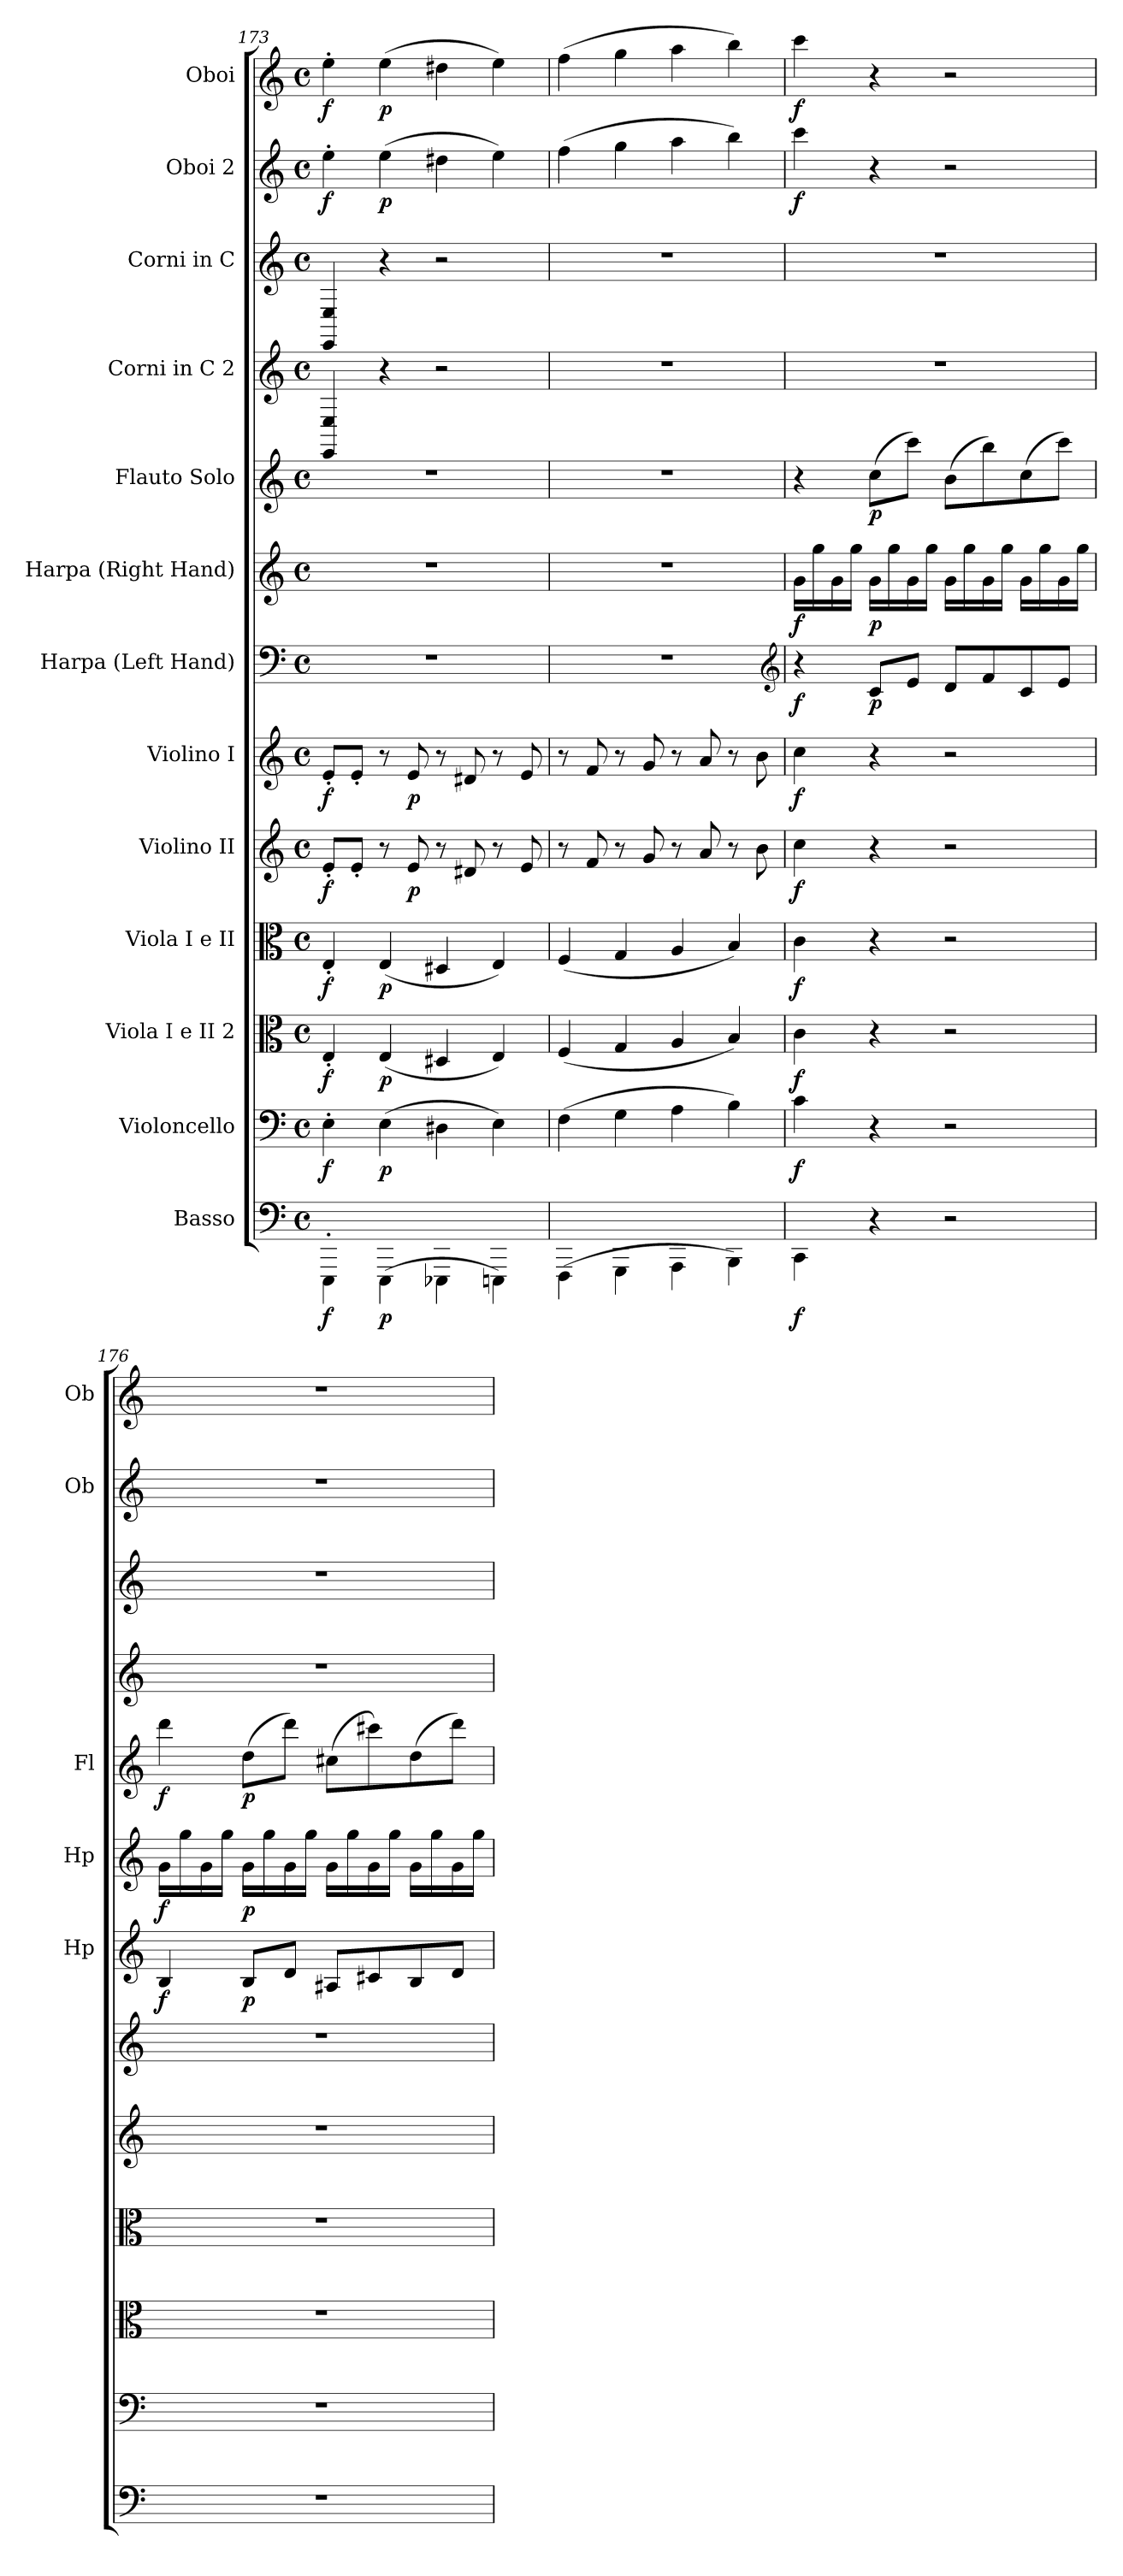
**kern	**dynam	**kern	**dynam	**kern	**dynam	**kern	**dynam	**kern	**dynam	**kern	**dynam	**kern	**dynam	**kern	**dynam	**kern	**dynam	**kern	**kern	**kern	**dynam	**kern	**dynam
*part13	*part13	*part12	*part12	*part11	*part11	*part10	*part10	*part9	*part9	*part8	*part8	*part7	*part7	*part6	*part6	*part5	*part5	*part4	*part3	*part2	*part2	*part1	*part1
*staff13	*staff13	*staff12	*staff12	*staff11	*staff11	*staff10	*staff10	*staff9	*staff9	*staff8	*staff8	*staff7	*staff7	*staff6	*staff6	*staff5	*staff5	*staff4	*staff3	*staff2	*staff2	*staff1	*staff1
*I"Basso	*	*I"Violoncello	*	*I"Viola I e II 2	*	*I"Viola I e II	*	*I"Violino II	*	*I"Violino I	*	*I"Harpa (Left Hand)	*	*I"Harpa (Right Hand)	*	*I"Flauto Solo	*	*I"Corni in C 2	*I"Corni in C	*I"Oboi 2	*	*I"Oboi	*
*	*	*	*	*	*	*	*	*	*	*	*	*I'Hp	*	*I'Hp	*	*I'Fl	*	*	*	*I'Ob	*	*I'Ob	*
!!LO:PB:g=z
*clefF4	*	*clefF4	*	*clefC3	*	*clefC3	*	*clefG2	*	*clefG2	*	*clefF4	*	*clefG2	*	*clefG2	*	*clefG2	*clefG2	*clefG2	*	*clefG2	*
*ITrd0c12	*	*	*	*	*	*	*	*	*	*	*	*	*	*	*	*	*	*ITrd0c12	*ITrd0c12	*	*	*	*
*k[]	*	*k[]	*	*k[]	*	*k[]	*	*k[]	*	*k[]	*	*k[]	*	*k[]	*	*k[]	*	*k[]	*k[]	*k[]	*	*k[]	*
*C:	*	*C:	*	*C:	*	*C:	*	*C:	*	*C:	*	*C:	*	*C:	*	*C:	*	*C:	*C:	*C:	*	*C:	*
*M4/4	*	*M4/4	*	*M4/4	*	*M4/4	*	*M4/4	*	*M4/4	*	*M4/4	*	*M4/4	*	*M4/4	*	*M4/4	*M4/4	*M4/4	*	*M4/4	*
*met(c)	*	*met(c)	*	*met(c)	*	*met(c)	*	*met(c)	*	*met(c)	*	*met(c)	*	*met(c)	*	*met(c)	*	*met(c)	*met(c)	*met(c)	*	*met(c)	*
=173	=173	=173	=173	=173	=173	=173	=173	=173	=173	=173	=173	=173	=173	=173	=173	=173	=173	=173	=173	=173	=173	=173	=173
!	!LO:DY:b	!	!LO:DY:b	!	!LO:DY:b	!	!LO:DY:b	!	!LO:DY:b	!	!LO:DY:b	!	!	!	!	!	!	!	!	!	!LO:DY:b	!	!LO:DY:b
4EEE'\	f	4E'\	f	4E'/	f	4E'/	f	8e'/L	f	8e'/L	f	1r	.	1r	.	1r	.	4EE/ 4E/	4EE/ 4E/	4ee'\	f	4ee'\	f
.	.	.	.	.	.	.	.	8e'/J	.	8e'/J	.	.	.	.	.	.	.	.	.	.	.	.	.
!	!LO:DY:b	!	!LO:DY:b	!	!LO:DY:b	!	!LO:DY:b	!	!	!	!	!	!	!	!	!	!	!	!	!	!LO:DY:b	!	!LO:DY:b
(4EEE\	p	(4E\	p	(4E/	p	(4E/	p	8r	.	8r	.	.	.	.	.	.	.	4r	4r	(4ee\	p	(4ee\	p
!	!	!	!	!	!	!	!	!	!LO:DY:b	!	!LO:DY:b	!	!	!	!	!	!	!	!	!	!	!	!
.	.	.	.	.	.	.	.	8e/	p	8e/	p	.	.	.	.	.	.	.	.	.	.	.	.
4EEE-X\	.	4D#X\	.	4D#X/	.	4D#X/	.	8r	.	8r	.	.	.	.	.	.	.	2r	2r	4dd#X\	.	4dd#X\	.
.	.	.	.	.	.	.	.	8d#X/	.	8d#X/	.	.	.	.	.	.	.	.	.	.	.	.	.
4EEE\)	.	4E\)	.	4E/)	.	4E/)	.	8r	.	8r	.	.	.	.	.	.	.	.	.	4ee\)	.	4ee\)	.
.	.	.	.	.	.	.	.	8e/	.	8e/	.	.	.	.	.	.	.	.	.	.	.	.	.
=174	=174	=174	=174	=174	=174	=174	=174	=174	=174	=174	=174	=174	=174	=174	=174	=174	=174	=174	=174	=174	=174	=174	=174
(4FFF\	.	(4F\	.	(4F/	.	(4F/	.	8r	.	8r	.	1r	.	1r	.	1r	.	1r	1r	(4ff\	.	(4ff\	.
.	.	.	.	.	.	.	.	8f/	.	8f/	.	.	.	.	.	.	.	.	.	.	.	.	.
4GGG\	.	4G\	.	4G/	.	4G/	.	8r	.	8r	.	.	.	.	.	.	.	.	.	4gg\	.	4gg\	.
.	.	.	.	.	.	.	.	8g/	.	8g/	.	.	.	.	.	.	.	.	.	.	.	.	.
4AAA\	.	4A\	.	4A/	.	4A/	.	8r	.	8r	.	.	.	.	.	.	.	.	.	4aa\	.	4aa\	.
.	.	.	.	.	.	.	.	8a/	.	8a/	.	.	.	.	.	.	.	.	.	.	.	.	.
4BBB\)	.	4B\)	.	4B/)	.	4B/)	.	8r	.	8r	.	.	.	.	.	.	.	.	.	4bb\)	.	4bb\)	.
.	.	.	.	.	.	.	.	8b\	.	8b\	.	.	.	.	.	.	.	.	.	.	.	.	.
*	*	*	*	*	*	*	*	*	*	*	*	*clefG2	*	*	*	*	*	*	*	*	*	*	*
=175	=175	=175	=175	=175	=175	=175	=175	=175	=175	=175	=175	=175	=175	=175	=175	=175	=175	=175	=175	=175	=175	=175	=175
!	!LO:DY:b	!	!LO:DY:b	!	!LO:DY:b	!	!LO:DY:b	!	!LO:DY:b	!	!LO:DY:b	!	!LO:DY:b	!	!LO:DY:b	!	!	!	!	!	!LO:DY:b	!	!LO:DY:b
4CC\	f	4c\	f	4c\	f	4c\	f	4cc\	f	4cc\	f	4r	f	16g\LL	f	4r	.	1r	1r	4ccc\	f	4ccc\	f
.	.	.	.	.	.	.	.	.	.	.	.	.	.	16gg\	.	.	.	.	.	.	.	.	.
.	.	.	.	.	.	.	.	.	.	.	.	.	.	16g\	.	.	.	.	.	.	.	.	.
.	.	.	.	.	.	.	.	.	.	.	.	.	.	16gg\JJ	.	.	.	.	.	.	.	.	.
!	!	!	!	!	!	!	!	!	!	!	!	!	!LO:DY:b	!	!LO:DY:b	!	!LO:DY:b	!	!	!	!	!	!
4r	.	4r	.	4r	.	4r	.	4r	.	4r	.	8c/L	p	16g\LL	p	(8cc\L	p	.	.	4r	.	4r	.
.	.	.	.	.	.	.	.	.	.	.	.	.	.	16gg\	.	.	.	.	.	.	.	.	.
.	.	.	.	.	.	.	.	.	.	.	.	8e/J	.	16g\	.	8ccc\J)	.	.	.	.	.	.	.
.	.	.	.	.	.	.	.	.	.	.	.	.	.	16gg\JJ	.	.	.	.	.	.	.	.	.
2r	.	2r	.	2r	.	2r	.	2r	.	2r	.	8d/L	.	16g\LL	.	(8b\L	.	.	.	2r	.	2r	.
.	.	.	.	.	.	.	.	.	.	.	.	.	.	16gg\	.	.	.	.	.	.	.	.	.
.	.	.	.	.	.	.	.	.	.	.	.	8f/	.	16g\	.	8bb\)	.	.	.	.	.	.	.
.	.	.	.	.	.	.	.	.	.	.	.	.	.	16gg\JJ	.	.	.	.	.	.	.	.	.
.	.	.	.	.	.	.	.	.	.	.	.	8c/	.	16g\LL	.	(8cc\	.	.	.	.	.	.	.
.	.	.	.	.	.	.	.	.	.	.	.	.	.	16gg\	.	.	.	.	.	.	.	.	.
.	.	.	.	.	.	.	.	.	.	.	.	8e/J	.	16g\	.	8ccc\J)	.	.	.	.	.	.	.
.	.	.	.	.	.	.	.	.	.	.	.	.	.	16gg\JJ	.	.	.	.	.	.	.	.	.
=176	=176	=176	=176	=176	=176	=176	=176	=176	=176	=176	=176	=176	=176	=176	=176	=176	=176	=176	=176	=176	=176	=176	=176
!	!	!	!	!	!	!	!	!	!	!	!	!	!LO:DY:b	!	!LO:DY:b	!	!LO:DY:b	!	!	!	!	!	!
1r	.	1r	.	1r	.	1r	.	1r	.	1r	.	4B/	f	16g\LL	f	4ddd\	f	1r	1r	1r	.	1r	.
.	.	.	.	.	.	.	.	.	.	.	.	.	.	16gg\	.	.	.	.	.	.	.	.	.
.	.	.	.	.	.	.	.	.	.	.	.	.	.	16g\	.	.	.	.	.	.	.	.	.
.	.	.	.	.	.	.	.	.	.	.	.	.	.	16gg\JJ	.	.	.	.	.	.	.	.	.
!	!	!	!	!	!	!	!	!	!	!	!	!	!LO:DY:b	!	!LO:DY:b	!	!LO:DY:b	!	!	!	!	!	!
.	.	.	.	.	.	.	.	.	.	.	.	8B/L	p	16g\LL	p	(8dd\L	p	.	.	.	.	.	.
.	.	.	.	.	.	.	.	.	.	.	.	.	.	16gg\	.	.	.	.	.	.	.	.	.
.	.	.	.	.	.	.	.	.	.	.	.	8d/J	.	16g\	.	8ddd\J)	.	.	.	.	.	.	.
.	.	.	.	.	.	.	.	.	.	.	.	.	.	16gg\JJ	.	.	.	.	.	.	.	.	.
.	.	.	.	.	.	.	.	.	.	.	.	8A#X/L	.	16g\LL	.	(8cc#X\L	.	.	.	.	.	.	.
.	.	.	.	.	.	.	.	.	.	.	.	.	.	16gg\	.	.	.	.	.	.	.	.	.
.	.	.	.	.	.	.	.	.	.	.	.	8c#X/	.	16g\	.	8ccc#X\)	.	.	.	.	.	.	.
.	.	.	.	.	.	.	.	.	.	.	.	.	.	16gg\JJ	.	.	.	.	.	.	.	.	.
.	.	.	.	.	.	.	.	.	.	.	.	8B/	.	16g\LL	.	(8dd\	.	.	.	.	.	.	.
.	.	.	.	.	.	.	.	.	.	.	.	.	.	16gg\	.	.	.	.	.	.	.	.	.
.	.	.	.	.	.	.	.	.	.	.	.	8d/J	.	16g\	.	8ddd\J)	.	.	.	.	.	.	.
.	.	.	.	.	.	.	.	.	.	.	.	.	.	16gg\JJ	.	.	.	.	.	.	.	.	.
=	=	=	=	=	=	=	=	=	=	=	=	=	=	=	=	=	=	=	=	=	=	=	=
*-	*-	*-	*-	*-	*-	*-	*-	*-	*-	*-	*-	*-	*-	*-	*-	*-	*-	*-	*-	*-	*-	*-	*-
